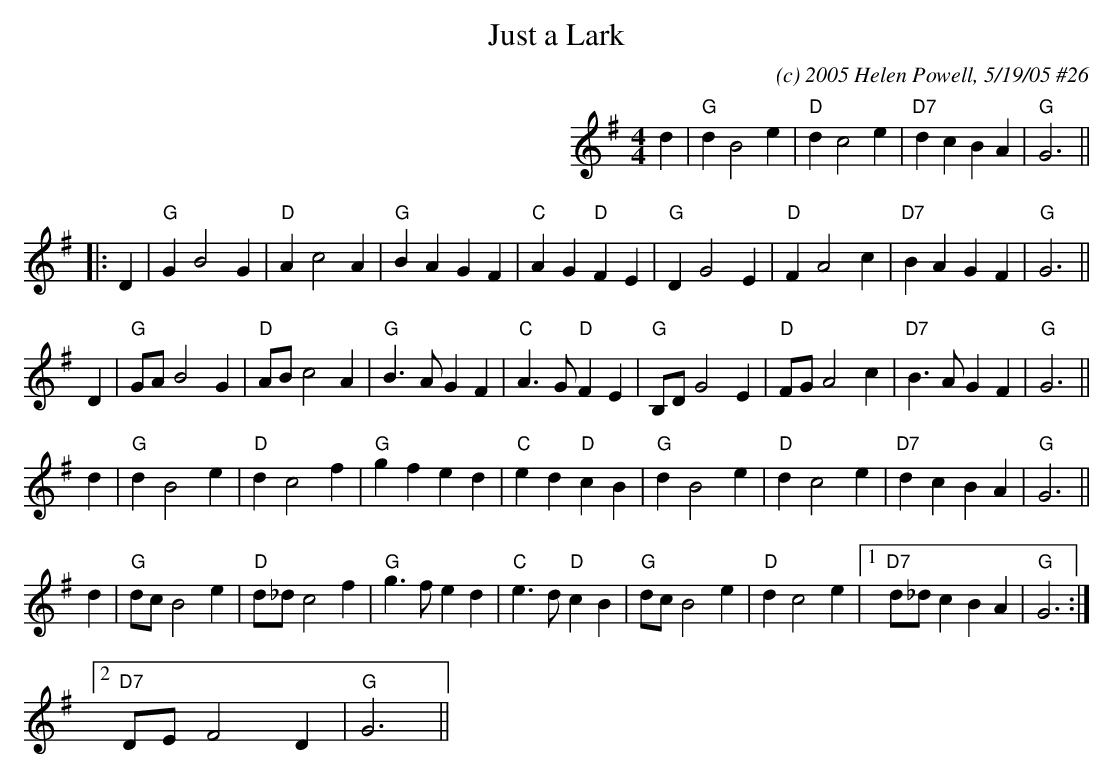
X:1
T:Just a Lark
C:(c) 2005 Helen Powell, 5/19/05 #26
L:1/4
M:4/4
K:G
d \
| "G"d B2e | "D"d c2e | "D7" d cBA | "G"G3 ||
|: D \
| "G"G B2G | "D"A c2A | "G"B AGF | "C"A G "D"FE \
| "G"D G2E | "D"F A2c | "D7" B AGF | "G"G3 ||
D \
| "G"G/2A/2B2G | "D"A/2B/2 c2A | "G"B>AGF | "C"A>G "D"FE \
| "G"B,/2D/2G2E | "D"F/2G/2A2c | "D7" B>A GF | "G"G3 ||
d \
| "G"d B2e | "D"d c2f | "G"g fed | "C"e d "D"cB \
| "G"d B2e | "D"d c2e | "D7" d cBA | "G"G3 ||
 d \
| "G"d/2c/2B2e | "D"d/_d/c2f | "G"g>fed | "C"e>d "D"cB \
| "G"d/2c/2 B2e | "D"d c2e |[1 "D7"d/_d/cBA | "G"G3 :|
[2 "D7"D/2E/2 F2D | "G"G3 ||
